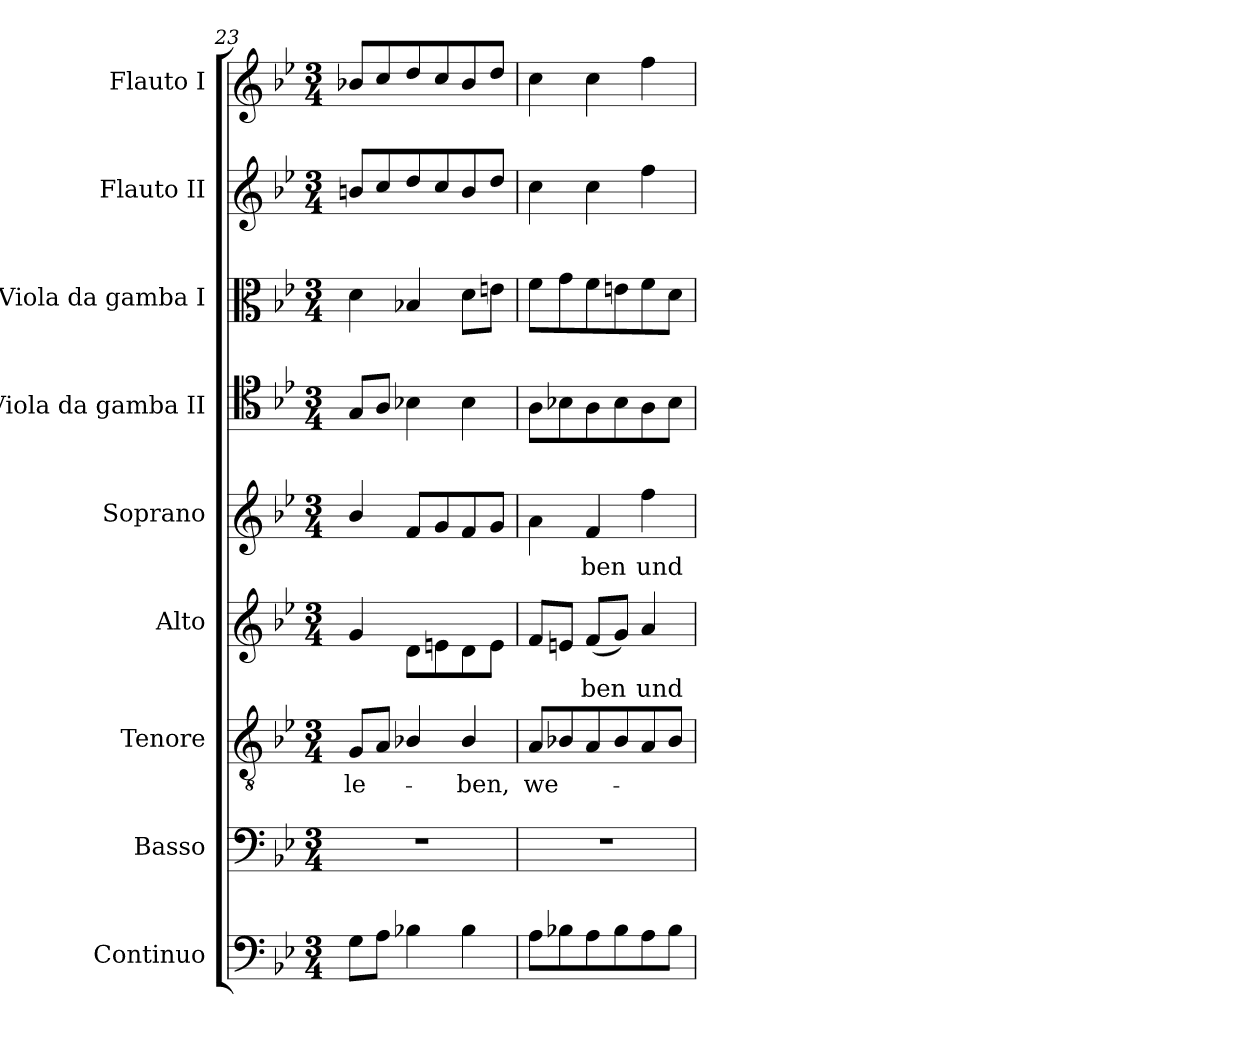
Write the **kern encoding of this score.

**kern	**kern	**kern	**text	**kern	**text	**kern	**text	**kern	**kern	**kern	**kern
*part9	*part8	*part7	*part7	*part6	*part6	*part5	*part5	*part4	*part3	*part2	*part1
*staff9	*staff8	*staff7	*staff7	*staff6	*staff6	*staff5	*staff5	*staff4	*staff3	*staff2	*staff1
*I"Continuo	*I"Basso	*I"Tenore	*	*I"Alto	*	*I"Soprano	*	*I"Viola da gamba II	*I"Viola da gamba I	*I"Flauto II	*I"Flauto I
*clefF4	*clefF4	*clefGv2	*	*clefG2	*	*clefG2	*	*clefC4	*clefC3	*clefG2	*clefG2
*	*	*ITrd7c12	*	*	*	*	*	*	*	*	*
*k[b-e-]	*k[b-e-]	*k[b-e-]	*	*k[b-e-]	*	*k[b-e-]	*	*k[b-e-]	*k[b-e-]	*k[b-e-]	*k[b-e-]
*B-:	*B-:	*B-:	*	*B-:	*	*B-:	*	*B-:	*B-:	*B-:	*B-:
*M3/4	*M3/4	*M3/4	*	*M3/4	*	*M3/4	*	*M3/4	*M3/4	*M3/4	*M3/4
=23	=23	=23	=23	=23	=23	=23	=23	=23	=23	=23	=23
!	!LO:N:vis=1	!	!	!	!	!	!	!	!	!	!
!	!	!	!LO:LY:b:color=#000000	!	!	!	!	!	!	!	!
8Gi\L	2.r	8GGi/L	le-	4gi/	.	4b-i/	.	8Gi/L	4di\	8bni/L	8b-Xi/L
8Ai\J	.	8AAi/J	.	.	.	.	.	8Ai/J	.	8cci/	8cci/
4B-Xi\	.	4BB-Xi/	.	8di\L	.	8fi/L	.	4B-Xi\	4B-Xi/	8ddi/	8ddi/
.	.	.	.	8eni\	.	8gi/	.	.	.	8cci/	8cci/
!	!	!	!LO:LY:b:color=#000000	!	!	!	!	!	!	!	!
4B-i\	.	4BB-i/	-ben,	8di\	.	8fi/	.	4B-i\	8di\L	8bi/	8b-i/
.	.	.	.	8ei\J	.	8gi/J	.	.	8eni\J	8ddi/J	8ddi/J
=24	=24	=24	=24	=24	=24	=24	=24	=24	=24	=24	=24
!	!LO:N:vis=1	!	!	!	!	!	!	!	!	!	!
!	!	!	!LO:LY:b:color=#000000	!	!	!	!	!	!	!	!
8Ai\L	2.r	8AAi/L	we-	8fi/L	.	4ai\	.	8Ai\L	8fi\L	4cci\	4cci\
8B-Xi\	.	8BB-Xi/	.	8eni/J	.	.	.	8B-Xi\	8gi\	.	.
!	!	!	!	!	!LO:LY:b:color=#000000	!	!	!	!	!	!
!	!	!	!	!	!	!	!LO:LY:b:color=#000000	!	!	!	!
8Ai\	.	8AAi/	.	(8fi/L	-ben	4fi/	-ben	8Ai\	8fi\	4cci\	4cci\
8B-i\	.	8BB-i/	.	8gi/J)	.	.	.	8B-i\	8eni\	.	.
!	!	!	!	!	!LO:LY:b:color=#000000	!	!	!	!	!	!
!	!	!	!	!	!	!	!LO:LY:b:color=#000000	!	!	!	!
8Ai\	.	8AAi/	.	4ai/	und	4ffi\	und	8Ai\	8fi\	4ffi\	4ffi\
8B-i\J	.	8BB-i/J	.	.	.	.	.	8B-i\J	8di\J	.	.
=	=	=	=	=	=	=	=	=	=	=	=
*-	*-	*-	*-	*-	*-	*-	*-	*-	*-	*-	*-
